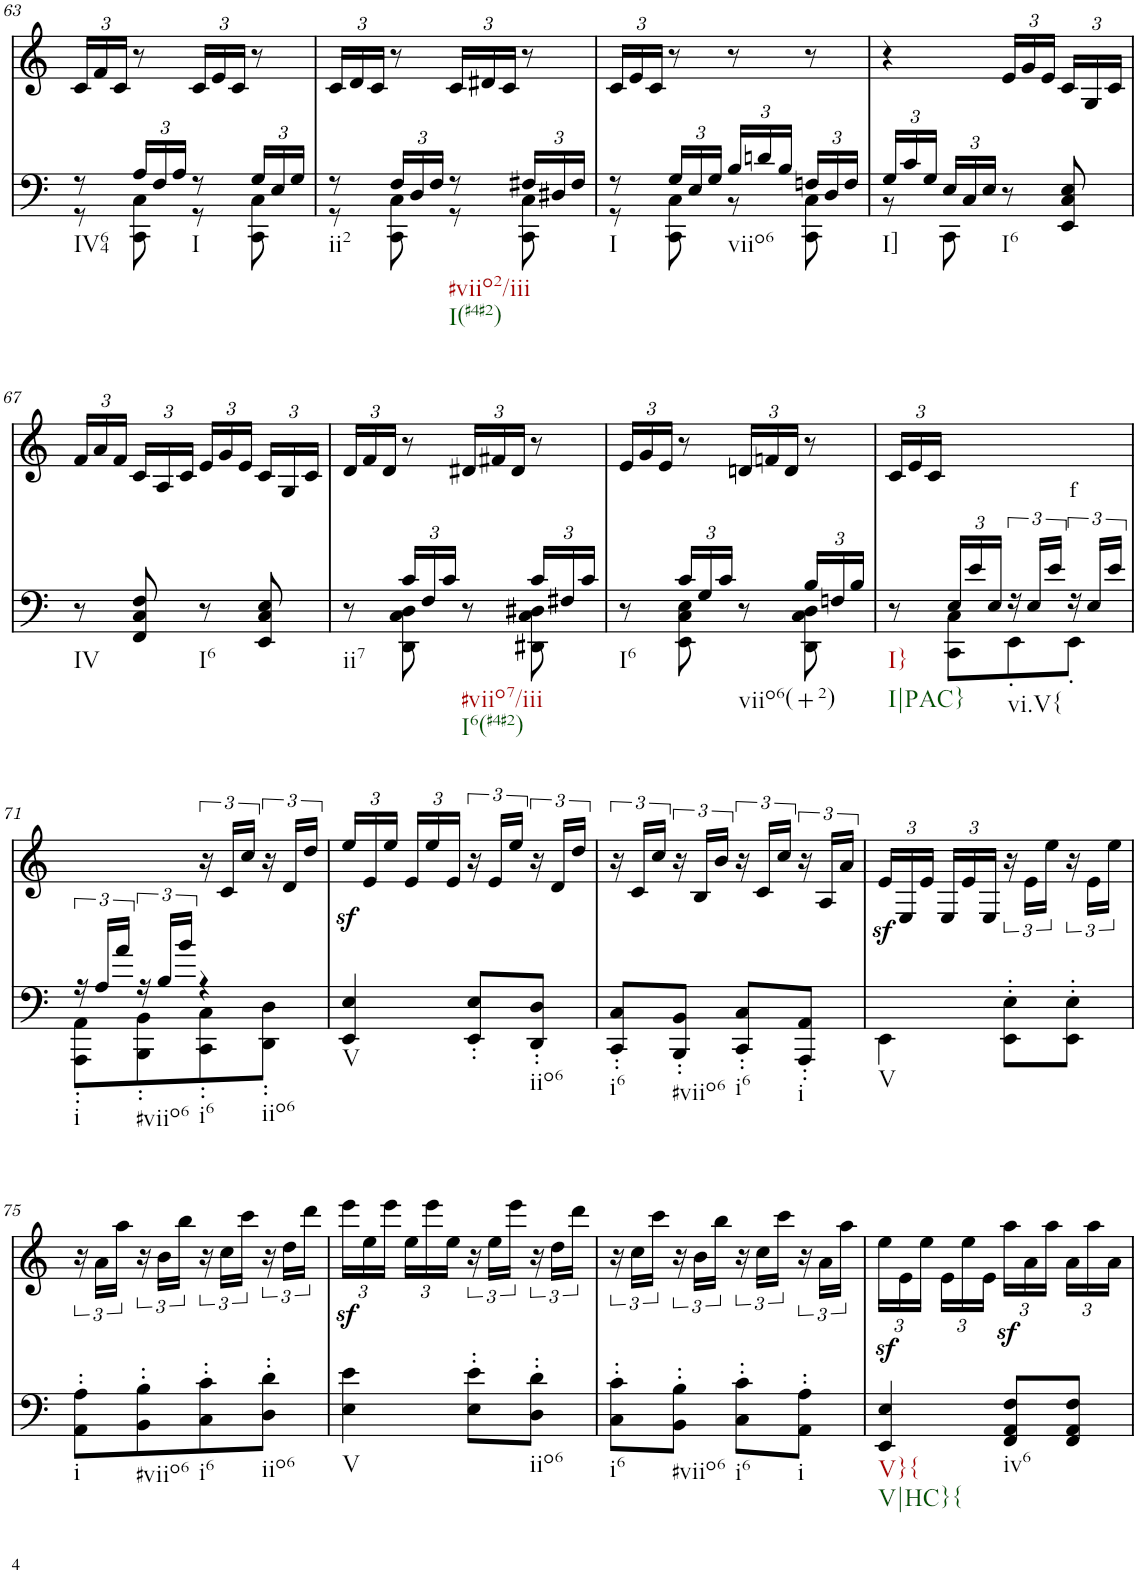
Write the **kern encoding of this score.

**kern	**kern	**text
*part2	*part1	*part1
*staff2	*staff1	*staff1
*I"piano	*I"piano	*
*I'Pno	*I'Pno	*
!!LO:PB:g=z
*clefF4	*clefG2	*
*k[]	*k[]	*
*M2/4	*M2/4	*
=63	=63	=63
*^	*	*
*	*	*Xbrackettup	*
!LO:TX:b:t=IV64	!	!	!
8r	8r	24c/LL	.
.	.	24f/	.
.	.	24c/JJ	.
*Xbrackettup	*	*	*
24A/LL	8CC\ 8C\	8r	.
24F/	.	.	.
24A/JJ	.	.	.
!LO:TX:b:t=I	!	!	!
8r	8r	24c/LL	.
.	.	24e/	.
.	.	24c/JJ	.
24G/LL	8CC\ 8C\	8r	.
24E/	.	.	.
24G/JJ	.	.	.
=64	=64	=64	=64
!LO:TX:b:t=ii2	!	!	!
8r	8r	24c/LL	.
.	.	24d/	.
.	.	24c/JJ	.
24F/LL	8CC\ 8C\	8r	.
24D/	.	.	.
24F/JJ	.	.	.
!LO:TX:b:t=#viio2/iii	!	!	!
!LO:TX:b:t=I(#4#2)	!	!	!
8r	8r	24c/LL	.
.	.	24d#X/	.
.	.	24c/JJ	.
24F#X/LL	8CC\ 8C\	8r	.
24D#X/	.	.	.
24F#/JJ	.	.	.
=65	=65	=65	=65
!LO:TX:b:t=I	!	!	!
8r	8r	24c/LL	.
.	.	24e/	.
.	.	24c/JJ	.
24G/LL	8CC\ 8C\	8r	.
24E/	.	.	.
24G/JJ	.	.	.
!LO:TX:b:t=viio6	!	!	!
24B/LL	8r	8r	.
24dn/	.	.	.
24B/JJ	.	.	.
24Fn/LL	8CC\ 8C\	8r	.
24D/	.	.	.
24F/JJ	.	.	.
=66	=66	=66	=66
!LO:TX:b:t=I]	!	!	!
24G/LL	8r	4r	.
24c/	.	.	.
24G/JJ	.	.	.
24E/LL	8CC\	.	.
24C/	.	.	.
24E/JJ	.	.	.
!LO:TX:b:t=I6	!	!	!
8r	4ryy	24e/LL	.
.	.	24g/	.
.	.	24e/JJ	.
8EE/ 8C/ 8E/	.	24c/LL	.
.	.	24G/	.
.	.	24c/JJ	.
*v	*v	*	*
!!LO:LB:g=z
=67	=67	=67
!LO:TX:b:t=IV	!	!
8r	24f/LL	.
.	24a/	.
.	24f/JJ	.
8FF/ 8C/ 8F/	24c/LL	.
.	24A/	.
.	24c/JJ	.
!LO:TX:b:t=I6	!	!
8r	24e/LL	.
.	24g/	.
.	24e/JJ	.
8EE/ 8C/ 8E/	24c/LL	.
.	24G/	.
.	24c/JJ	.
=68	=68	=68
*^	*	*
!LO:TX:b:t=ii7	!	!	!
8r	8ryy	24d/LL	.
.	.	24f/	.
.	.	24d/JJ	.
24c/LL	8DD\ 8C\ 8D\	8r	.
24F/	.	.	.
24c/JJ	.	.	.
!LO:TX:b:t=#viio7/iii	!	!	!
!LO:TX:b:t=I6(#4#2)	!	!	!
8r	8ryy	24d#X/LL	.
.	.	24f#X/	.
.	.	24d#/JJ	.
24c/LL	8DD#X\ 8C\ 8D#X\	8r	.
24F#X/	.	.	.
24c/JJ	.	.	.
=69	=69	=69	=69
!LO:TX:b:t=I6	!	!	!
8r	8ryy	24e/LL	.
.	.	24g/	.
.	.	24e/JJ	.
24c/LL	8EE\ 8C\ 8E\	8r	.
24G/	.	.	.
24c/JJ	.	.	.
!LO:TX:b:t=viio6(+2)	!	!	!
8r	8ryy	24dn/LL	.
.	.	24fn/	.
.	.	24d/JJ	.
24B/LL	8DD\ 8C\ 8D\	8r	.
24Fn/	.	.	.
24B/JJ	.	.	.
=70	=70	=70	=70
!LO:TX:b:t=I}	!	!	!
!LO:TX:b:t=I|PAC}	!	!	!
8r	8ryy	24c/LL	.
.	.	24e/	.
.	.	24c/JJ	.
24E/LL	8CC\ 8C\L	8ryy	.
24e/	.	.	.
24E/JJ	.	.	.
*brackettup	*	*	*
!LO:TX:b:t=vi.V{	!	!	!
24r	8EE'\	8ryy	.
24E/LL	.	.	.
24e/JJ	.	.	.
!	!	!	!LO:LY:b
24r	8EE'\J	8ryy	f
24E/LL	.	.	.
24e/JJ	.	.	.
!!LO:LB:g=z
=71	=71	=71	=71
!LO:TX:b:t=i	!	!	!
24r	8AAA\' 8AA\'L	4ryy	.
24A/LL	.	.	.
24a/JJ	.	.	.
!LO:TX:b:t=#viio6	!	!	!
24r	8BBB\' 8BB\'	.	.
24B/LL	.	.	.
24b/JJ	.	.	.
*	*	*brackettup	*
!LO:TX:b:t=i6	!	!	!
!LO:TX:b:t=iio6	!	!	!
4r	8CC\' 8C\'	24r	.
.	.	24c/LL	.
.	.	24cc/JJ	.
.	8DD\' 8D\'J	24r	.
.	.	24d/LL	.
.	.	24dd/JJ	.
*v	*v	*	*
=72	=72	=72
*	*Xbrackettup	*
!LO:TX:b:t=V	!	!
4EE/ 4E/	24eez</LL	.
.	24e/	.
.	24ee/JJ	.
.	24e/LL	.
.	24ee/	.
.	24e/JJ	.
*	*brackettup	*
8EE/' 8E/'L	24r	.
.	24e/LL	.
.	24ee/JJ	.
!LO:TX:b:t=iio6	!	!
8DD/' 8D/'J	24r	.
.	24d/LL	.
.	24dd/JJ	.
=73	=73	=73
!LO:TX:b:t=i6	!	!
8CC/' 8C/'L	24r	.
.	24c/LL	.
.	24cc/JJ	.
!LO:TX:b:t=#viio6	!	!
8BBB/' 8BB/'J	24r	.
.	24B/LL	.
.	24b/JJ	.
!LO:TX:b:t=i6	!	!
8CC/' 8C/'L	24r	.
.	24c/LL	.
.	24cc/JJ	.
!LO:TX:b:t=i	!	!
8AAA/' 8AA/'J	24r	.
.	24A/LL	.
.	24a/JJ	.
=74	=74	=74
*	*Xbrackettup	*
!LO:TX:b:t=V	!	!
4EE\	24ez</LL	.
.	24E/	.
.	24e/JJ	.
.	24E/LL	.
.	24e/	.
.	24E/JJ	.
*	*brackettup	*
8EE\' 8E\'L	24r	.
.	24e\LL	.
.	24ee\JJ	.
8EE\' 8E\'J	24r	.
.	24e\LL	.
.	24ee\JJ	.
!!LO:LB:g=z
=75	=75	=75
!LO:TX:b:t=i	!	!
8AA\' 8A\'L	24r	.
.	24a\LL	.
.	24aa\JJ	.
!LO:TX:b:t=#viio6	!	!
8BB\' 8B\'	24r	.
.	24b\LL	.
.	24bb\JJ	.
!LO:TX:b:t=i6	!	!
8C\' 8c\'	24r	.
.	24cc\LL	.
.	24ccc\JJ	.
!LO:TX:b:t=iio6	!	!
8D\' 8d\'J	24r	.
.	24dd\LL	.
.	24ddd\JJ	.
=76	=76	=76
*	*Xbrackettup	*
!LO:TX:b:t=V	!	!
4E\ 4e\	24eeez<\LL	.
.	24ee\	.
.	24eee\JJ	.
.	24ee\LL	.
.	24eee\	.
.	24ee\JJ	.
*	*brackettup	*
8E\' 8e\'L	24r	.
.	24ee\LL	.
.	24eee\JJ	.
!LO:TX:b:t=iio6	!	!
8D\' 8d\'J	24r	.
.	24dd\LL	.
.	24ddd\JJ	.
=77	=77	=77
!LO:TX:b:t=i6	!	!
8C\' 8c\'L	24r	.
.	24cc\LL	.
.	24ccc\JJ	.
!LO:TX:b:t=#viio6	!	!
8BB\' 8B\'J	24r	.
.	24b\LL	.
.	24bb\JJ	.
!LO:TX:b:t=i6	!	!
8C\' 8c\'L	24r	.
.	24cc\LL	.
.	24ccc\JJ	.
!LO:TX:b:t=i	!	!
8AA\' 8A\'J	24r	.
.	24a\LL	.
.	24aa\JJ	.
=78	=78	=78
*	*Xbrackettup	*
!LO:TX:b:t=V}{	!	!
!LO:TX:b:t=V|HC}{	!	!
4EE/z> 4E/z>	24ee\LL	.
.	24e\	.
.	24ee\JJ	.
.	24e\LL	.
.	24ee\	.
.	24e\JJ	.
!LO:TX:b:t=iv6	!	!
8FF/ 8AA/ 8F/L	24aaz<\LL	.
.	24a\	.
.	24aa\JJ	.
8FF/ 8AA/ 8F/J	24a\LL	.
.	24aa\	.
.	24a\JJ	.
=	=	=
*-	*-	*-
